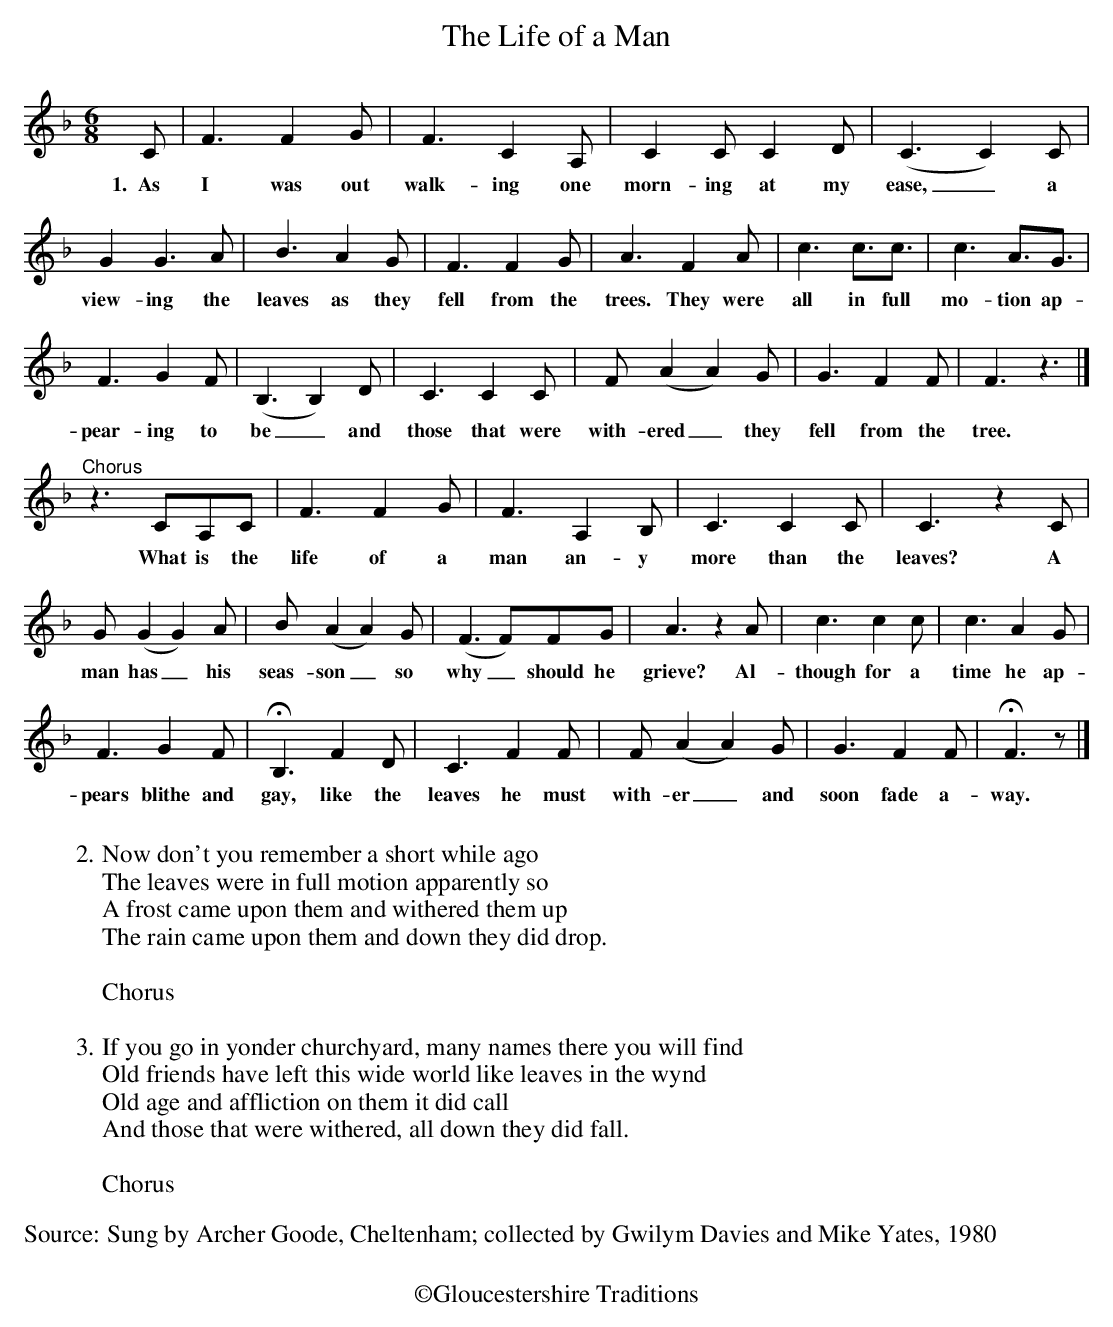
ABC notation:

X:1
T:Life of a Man, The
M:6/8
L:1/8
K:Fmaj
W:
W:2. Now don't you remember a short while ago
W:The leaves were in full motion apparently so
W:A frost came upon them and withered them up
W:The rain came upon them and down they did drop.
W:
W:Chorus
W:
W:3. If you go in yonder churchyard, many names there you will find
W:Old friends have left this wide world like leaves in the wynd
W:Old age and affliction on them it did call
W:And those that were withered, all down they did fall.
W:
W:Chorus
W:
C | F3F2 G | F3C2A, | C2C C2 D | (C3C2)C|
w:1.~~As I was out walk-ing one morn-ing at my ease,_ a
G2 G3A | B3A2G | F3 F2G | A3 F2A | c3 c3/2c3/2 | c3 A3/2G3/2 |
w:view-ing the leaves as they fell from  the trees. They were all in full mo-tion ap-
F3 G2 F | (B,3 B,2) D| C3C2 C | F(A2A2) G| G3 F2F | F3 z3 |]
w:pear-ing to be_ and those that were with-ered_ they fell from the tree.
"^Chorus"z3CA,C | F3F2G | F3 A,2B,| C3C2 C |C3z2C |
w:What is the life of a man an-y more than the leaves? A
G (G2G2)A | B(A2A2) G | (F3F)FG | A3z2 A | c3 c2c | c3 A2G |
w:man has_ his seas-son_ so why_ should he grieve? Al-though for a time he ap-
F3 G2F | !fermata!B,3 F2D | C3F2F | F(A2A2) G |G3 F2F | !fermata!F3 z |]
w:pears blithe and gay, like the leaves he must with-er_ and soon fade a-way.
